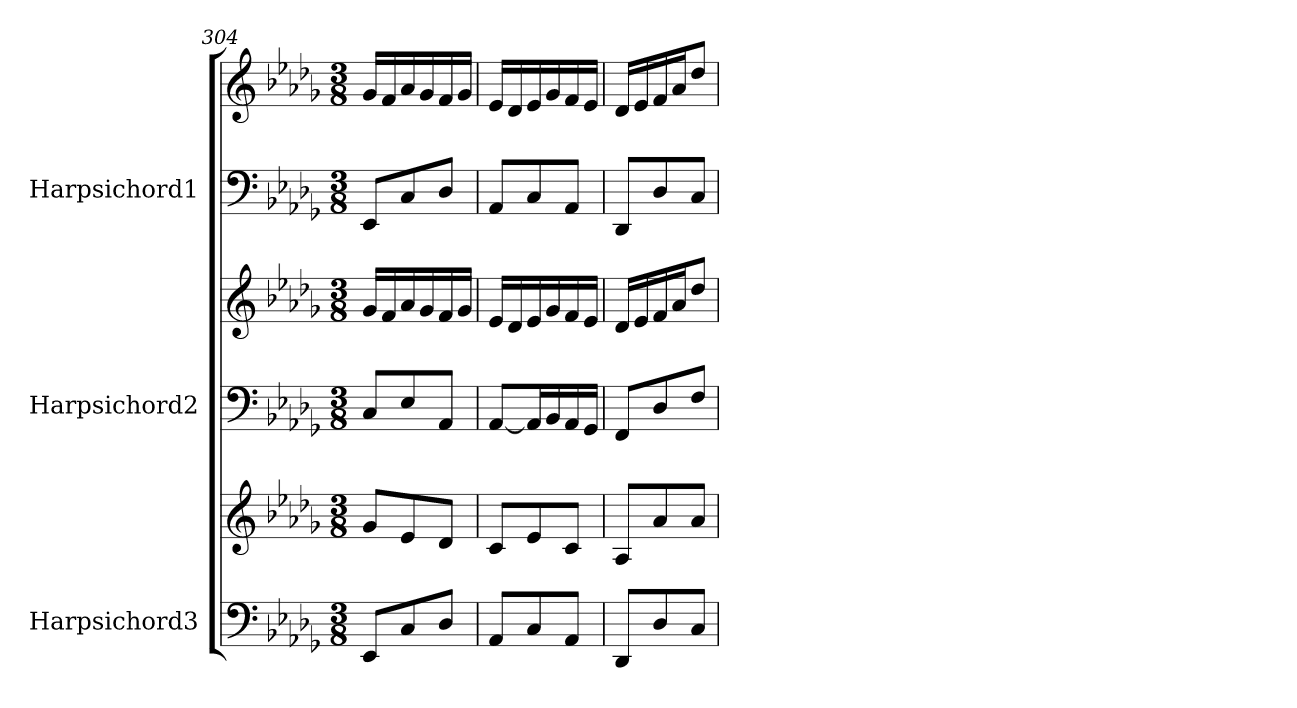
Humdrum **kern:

**kern	**kern	**kern	**kern	**kern	**kern
*part3	*part3	*part2	*part2	*part1	*part1
*staff6	*staff5	*staff4	*staff3	*staff2	*staff1
*I"Harpsichord3	*	*I"Harpsichord2	*	*I"Harpsichord1	*
*I'Hp	*	*I'Hp	*	*I'Hp	*
*clefF4	*clefG2	*clefF4	*clefG2	*clefF4	*clefG2
*k[b-e-a-d-g-]	*k[b-e-a-d-g-]	*k[b-e-a-d-g-]	*k[b-e-a-d-g-]	*k[b-e-a-d-g-]	*k[b-e-a-d-g-]
*M3/8	*M3/8	*M3/8	*M3/8	*M3/8	*M3/8
=304	=304	=304	=304	=304	=304
8EE-/L	8g-/L	8C/L	16g-/LL	8EE-/L	16g-/LL
.	.	.	16f/	.	16f/
8C/	8e-/	8E-/	16a-/	8C/	16a-/
.	.	.	16g-/	.	16g-/
8D-/J	8d-/J	8AA-/J	16f/	8D-/J	16f/
.	.	.	16g-/JJ	.	16g-/JJ
=305	=305	=305	=305	=305	=305
8AA-/L	8c/L	[8AA-/L	16e-/LL	8AA-/L	16e-/LL
.	.	.	16d-/	.	16d-/
8C/	8e-/	16AA-/L]	16e-/	8C/	16e-/
.	.	16BB-/	16g-/	.	16g-/
8AA-/J	8c/J	16AA-/	16f/	8AA-/J	16f/
.	.	16GG-/JJ	16e-/JJ	.	16e-/JJ
=306	=306	=306	=306	=306	=306
8DD-/L	8A-/L	8FF/L	16d-/LL	8DD-/L	16d-/LL
.	.	.	16e-/	.	16e-/
8D-/	8a-/	8D-/	16f/	8D-/	16f/
.	.	.	16a-/J	.	16a-/J
8C/J	8a-/J	8F/J	8dd-/J	8C/J	8dd-/J
=	=	=	=	=	=
*-	*-	*-	*-	*-	*-
